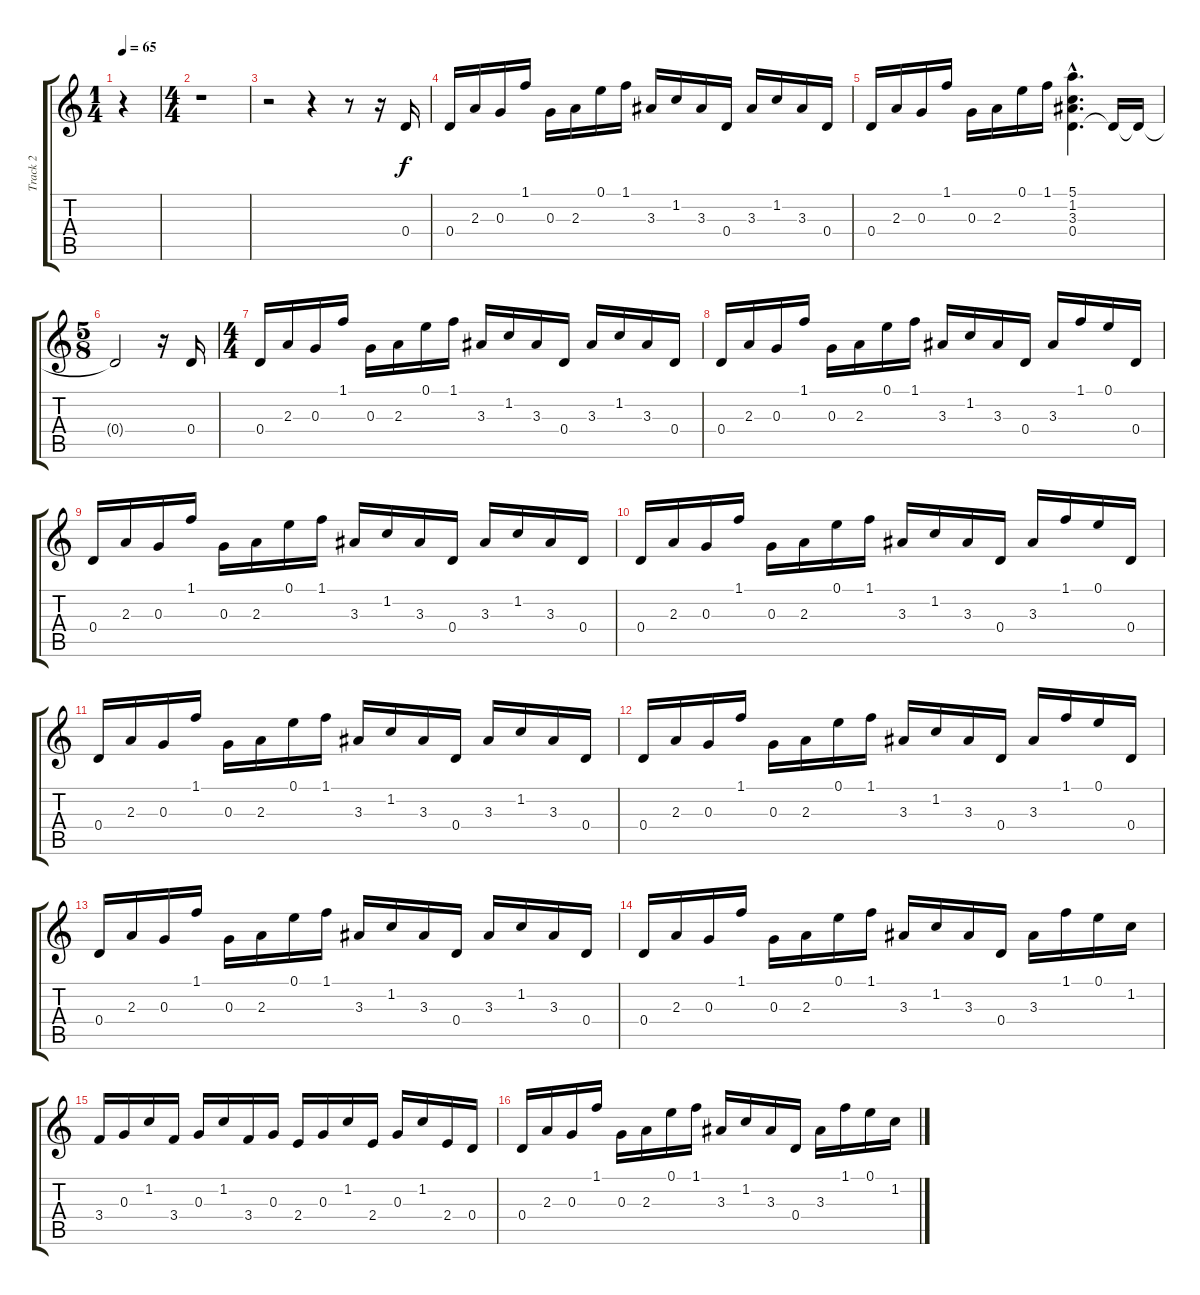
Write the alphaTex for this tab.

\track ("Track 2" "Track 2") {instrument acousticguitarsteel}
\staff {score tabs}
\tuning (E4 B3 G3 D3 A2 E2) {hide}
\ts (1 4)
\tempo 65
\clef g2
\ks c
r.4{dy f instrument acousticguitarsteel} |
\ts (4 4)
r.1 |
r.2 r.4 r.8 r.16 0.4.16 |
0.4.16 2.3.16 0.3.16 1.1.16 0.3.16 2.3.16 0.1.16 1.1.16 3.3.16 1.2.16 3.3.16 0.4.16 3.3.16 1.2.16 3.3.16 0.4.16 |
0.4.16 2.3.16 0.3.16 1.1.16 0.3.16 2.3.16 0.1.16 1.1.16 (5.1{hac} 1.2{hac} 3.3{hac} 0.4{hac}).4{d} 0.4{t}.16 0.4{t}.16 |
\ts (5 8)
0.4{t}.2 r.16 0.4.16 |
\ts (4 4)
0.4.16 2.3.16 0.3.16 1.1.16 0.3.16 2.3.16 0.1.16 1.1.16 3.3.16 1.2.16 3.3.16 0.4.16 3.3.16 1.2.16 3.3.16 0.4.16 |
0.4.16 2.3.16 0.3.16 1.1.16 0.3.16 2.3.16 0.1.16 1.1.16 3.3.16 1.2.16 3.3.16 0.4.16 3.3.16 1.1.16 0.1.16 0.4.16 |
0.4.16 2.3.16 0.3.16 1.1.16 0.3.16 2.3.16 0.1.16 1.1.16 3.3.16 1.2.16 3.3.16 0.4.16 3.3.16 1.2.16 3.3.16 0.4.16 |
0.4.16 2.3.16 0.3.16 1.1.16 0.3.16 2.3.16 0.1.16 1.1.16 3.3.16 1.2.16 3.3.16 0.4.16 3.3.16 1.1.16 0.1.16 0.4.16 |
0.4.16 2.3.16 0.3.16 1.1.16 0.3.16 2.3.16 0.1.16 1.1.16 3.3.16 1.2.16 3.3.16 0.4.16 3.3.16 1.2.16 3.3.16 0.4.16 |
0.4.16 2.3.16 0.3.16 1.1.16 0.3.16 2.3.16 0.1.16 1.1.16 3.3.16 1.2.16 3.3.16 0.4.16 3.3.16 1.1.16 0.1.16 0.4.16 |
0.4.16 2.3.16 0.3.16 1.1.16 0.3.16 2.3.16 0.1.16 1.1.16 3.3.16 1.2.16 3.3.16 0.4.16 3.3.16 1.2.16 3.3.16 0.4.16 |
0.4.16 2.3.16 0.3.16 1.1.16 0.3.16 2.3.16 0.1.16 1.1.16 3.3.16 1.2.16 3.3.16 0.4.16 3.3.16 1.1.16 0.1.16 1.2.16 |
3.4.16 0.3.16 1.2.16 3.4.16 0.3.16 1.2.16 3.4.16 0.3.16 2.4.16 0.3.16 1.2.16 2.4.16 0.3.16 1.2.16 2.4.16 0.4.16 |
0.4.16 2.3.16 0.3.16 1.1.16 0.3.16 2.3.16 0.1.16 1.1.16 3.3.16 1.2.16 3.3.16 0.4.16 3.3.16 1.1.16 0.1.16 1.2.16
